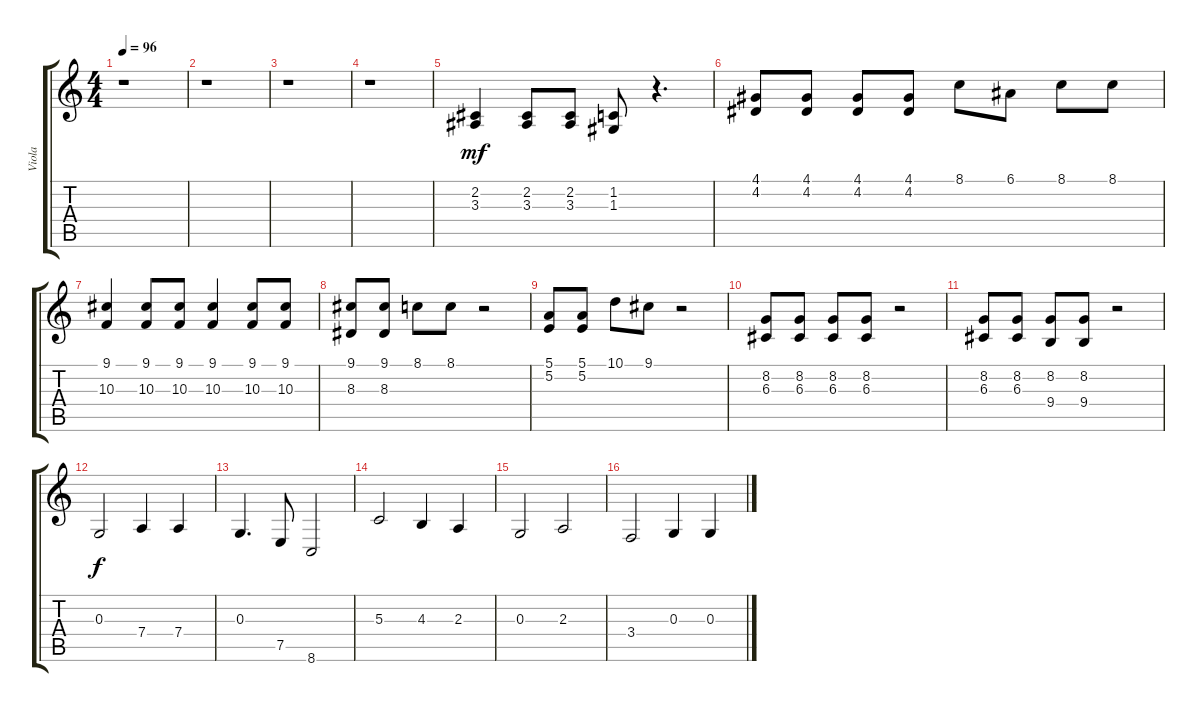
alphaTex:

\track ("Viola" "Viola") {instrument pizzicatostrings}
\staff {score tabs}
\tuning (E4 B3 G3 D3 A2 E2) {hide}
\ts (4 4)
\tempo 96
\clef g2
\ks c
r.1{dy f} |
r.1 |
r.1 |
r.1 |
(2.2 3.3).4{dy mf} (2.2 3.3).8 (2.2 3.3).8 (1.2 1.3).8 r.4{d} |
(4.1 4.2).8 (4.1 4.2).8 (4.1 4.2).8 (4.1 4.2).8 8.1.8 6.1.8 8.1.8 8.1.8 |
(9.1 10.3).4 (9.1 10.3).8 (9.1 10.3).8 (9.1 10.3).4 (9.1 10.3).8 (9.1 10.3).8 |
(9.1 8.3).8 (9.1 8.3).8 8.1.8 8.1.8 r.2 |
(5.1 5.2).8 (5.1 5.2).8 10.1.8 9.1.8 r.2 |
(8.2 6.3).8 (8.2 6.3).8 (8.2 6.3).8 (8.2 6.3).8 r.2 |
(8.2 6.3).8 (8.2 6.3).8 (8.2 9.4).8 (8.2 9.4).8 r.2 |
0.3.2{dy f} 7.4.4 7.4.4 |
0.3.4{d} 7.5.8 8.6.2 |
5.3.2 4.3.4 2.3.4 |
0.3.2 2.3.2 |
3.4.2 0.3.4 0.3.4
